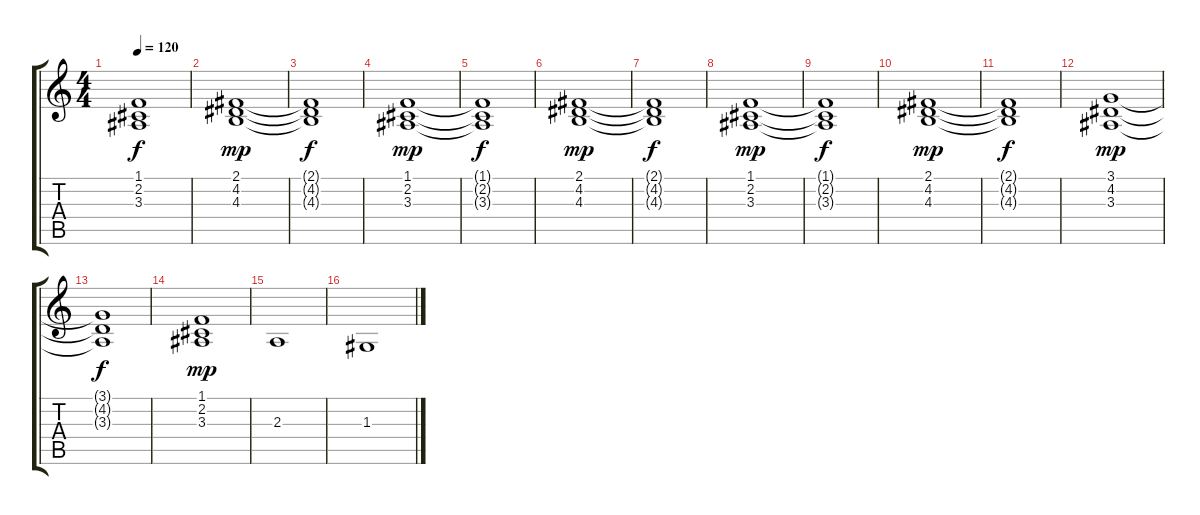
\track "" {instrument pad1newage}
\staff {score tabs}
\tuning (E4 B3 G3 D3 A2 E2) {hide}
\ts (4 4)
\tempo 120
\clef g2
\ks c
(1.1{t} 2.2{t} 3.3{t}).1{dy f} |
(2.1 4.2 4.3).1{dy mp} |
(2.1{t} 4.2{t} 4.3{t}).1{dy f} |
(1.1 2.2 3.3).1{dy mp} |
(1.1{t} 2.2{t} 3.3{t}).1{dy f} |
(2.1 4.2 4.3).1{dy mp} |
(2.1{t} 4.2{t} 4.3{t}).1{dy f} |
(1.1 2.2 3.3).1{dy mp} |
(1.1{t} 2.2{t} 3.3{t}).1{dy f} |
(2.1 4.2 4.3).1{dy mp} |
(2.1{t} 4.2{t} 4.3{t}).1{dy f} |
(3.1 4.2 3.3).1{dy mp} |
(3.1{t} 4.2{t} 3.3{t}).1{dy f} |
(1.1 2.2 3.3).1{dy mp} |
2.3.1 |
1.3.1
